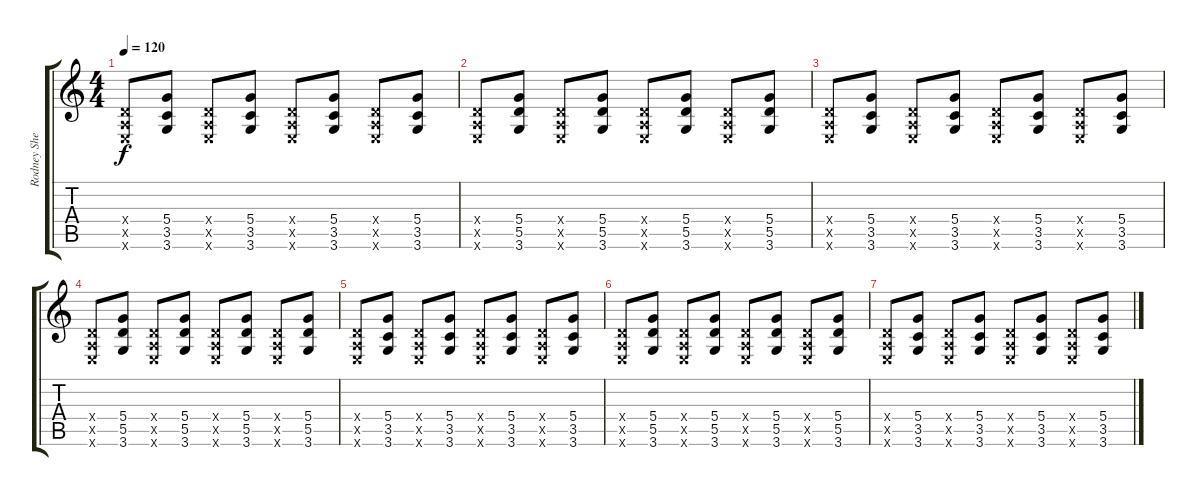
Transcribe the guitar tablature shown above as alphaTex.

\track ("Rodney Sheppard - Guitar 1" "Rodney She") {instrument acousticguitarnylon}
\staff {score tabs}
\tuning (E4 B3 G3 D3 A2 E2) {hide}
\ts (4 4)
\tempo 120
\clef g2
\ks c
(0.4{x} 0.5{x} 0.6{x}).8{dy f} (5.4 3.5 3.6).8 (0.4{x} 0.5{x} 0.6{x}).8 (5.4 3.5 3.6).8 (0.4{x} 0.5{x} 0.6{x}).8 (5.4 3.5 3.6).8 (0.4{x} 0.5{x} 0.6{x}).8 (5.4 3.5 3.6).8 |
(0.4{x} 0.5{x} 0.6{x}).8 (5.4 5.5 3.6).8 (0.4{x} 0.5{x} 0.6{x}).8 (5.4 5.5 3.6).8 (0.4{x} 0.5{x} 0.6{x}).8 (5.4 5.5 3.6).8 (0.4{x} 0.5{x} 0.6{x}).8 (5.4 5.5 3.6).8 |
(0.4{x} 0.5{x} 0.6{x}).8 (5.4 3.5 3.6).8 (0.4{x} 0.5{x} 0.6{x}).8 (5.4 3.5 3.6).8 (0.4{x} 0.5{x} 0.6{x}).8 (5.4 3.5 3.6).8 (0.4{x} 0.5{x} 0.6{x}).8 (5.4 3.5 3.6).8 |
(0.4{x} 0.5{x} 0.6{x}).8{volume 4} (5.4 5.5 3.6).8 (0.4{x} 0.5{x} 0.6{x}).8 (5.4 5.5 3.6).8 (0.4{x} 0.5{x} 0.6{x}).8 (5.4 5.5 3.6).8 (0.4{x} 0.5{x} 0.6{x}).8 (5.4 5.5 3.6).8 |
(0.4{x} 0.5{x} 0.6{x}).8 (5.4 3.5 3.6).8 (0.4{x} 0.5{x} 0.6{x}).8 (5.4 3.5 3.6).8 (0.4{x} 0.5{x} 0.6{x}).8 (5.4 3.5 3.6).8 (0.4{x} 0.5{x} 0.6{x}).8 (5.4 3.5 3.6).8 |
(0.4{x} 0.5{x} 0.6{x}).8{volume 0} (5.4 5.5 3.6).8 (0.4{x} 0.5{x} 0.6{x}).8 (5.4 5.5 3.6).8 (0.4{x} 0.5{x} 0.6{x}).8 (5.4 5.5 3.6).8 (0.4{x} 0.5{x} 0.6{x}).8 (5.4 5.5 3.6).8 |
(0.4{x} 0.5{x} 0.6{x}).8 (5.4 3.5 3.6).8 (0.4{x} 0.5{x} 0.6{x}).8 (5.4 3.5 3.6).8 (0.4{x} 0.5{x} 0.6{x}).8 (5.4 3.5 3.6).8 (0.4{x} 0.5{x} 0.6{x}).8 (5.4 3.5 3.6).8
